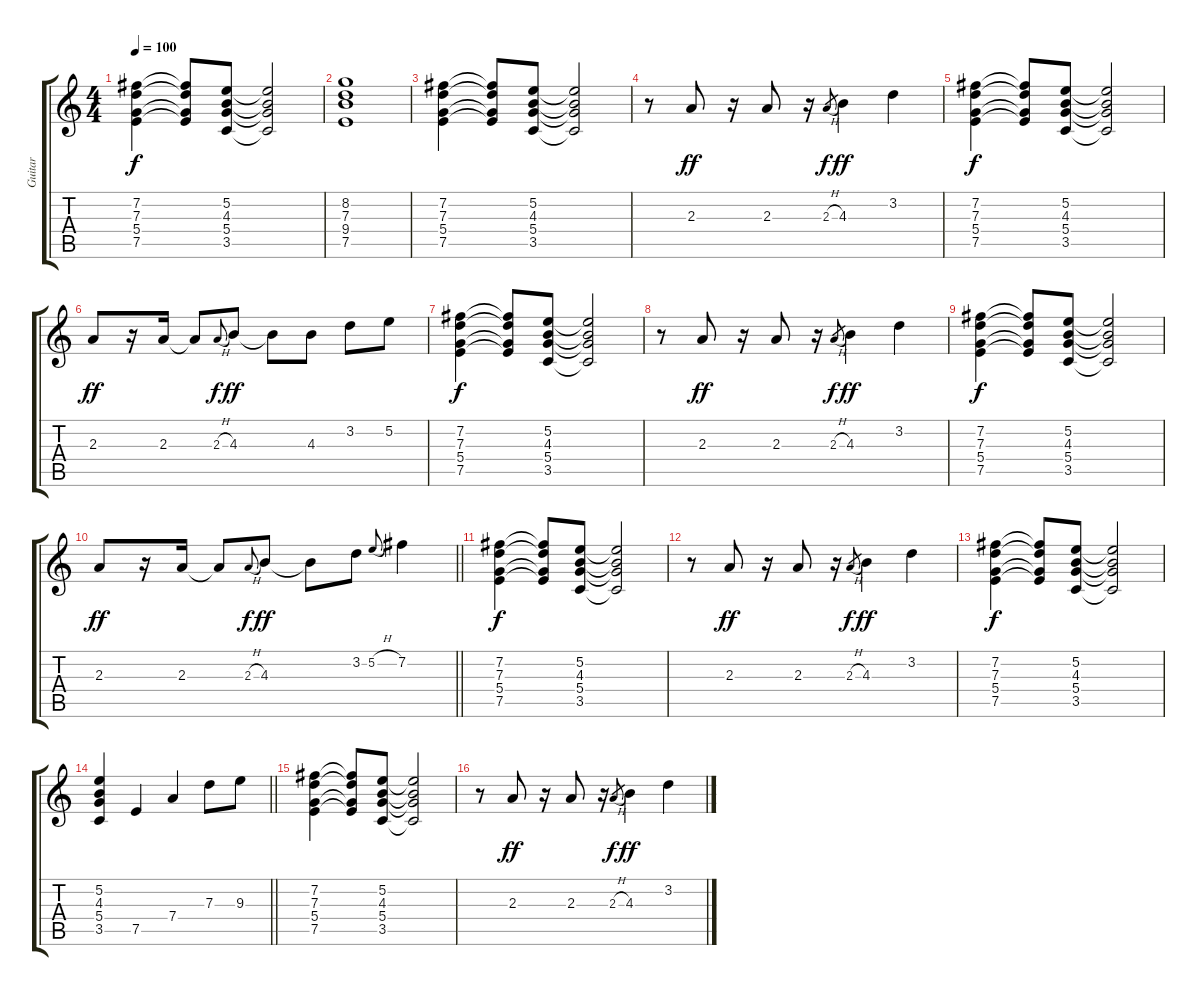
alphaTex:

\track ("Guitar" "Guitar") {instrument acousticguitarnylon}
\staff {score tabs}
\tuning (E4 B3 G3 D3 A2 E2) {hide}
\ts (4 4)
\tempo 100
\clef g2
\ks c
(7.2 7.3 5.4 7.5).4{dy f} (7.2{t} 7.3{t} 5.4{t} 7.5{t}).8 (5.2 4.3 5.4 3.5).8 (5.2{t} 4.3{t} 5.4{t} 3.5{t}).2 |
(8.2 7.3 9.4 7.5).1 |
(7.2 7.3 5.4 7.5).4 (7.2{t} 7.3{t} 5.4{t} 7.5{t}).8 (5.2 4.3 5.4 3.5).8 (5.2{t} 4.3{t} 5.4{t} 3.5{t}).2 |
r.8 2.3.8{dy ff} r.16 2.3.8 r.16 2.3{h}.8{gr dy f} 4.3.4{dy ff} 3.2.4 |
(7.2 7.3 5.4 7.5).4{dy f} (7.2{t} 7.3{t} 5.4{t} 7.5{t}).8 (5.2 4.3 5.4 3.5).8 (5.2{t} 4.3{t} 5.4{t} 3.5{t}).2 |
2.3.8{dy ff} r.16 2.3.16 2.3{t}.8 2.3{h}.8{gr onbeat dy f} 4.3.8{dy ff} 4.3{t}.8 4.3.8 3.2.8 5.2.8 |
(7.2 7.3 5.4 7.5).4{dy f} (7.2{t} 7.3{t} 5.4{t} 7.5{t}).8 (5.2 4.3 5.4 3.5).8 (5.2{t} 4.3{t} 5.4{t} 3.5{t}).2 |
r.8 2.3.8{dy ff} r.16 2.3.8 r.16 2.3{h}.8{gr dy f} 4.3.4{dy ff} 3.2.4 |
(7.2 7.3 5.4 7.5).4{dy f} (7.2{t} 7.3{t} 5.4{t} 7.5{t}).8 (5.2 4.3 5.4 3.5).8 (5.2{t} 4.3{t} 5.4{t} 3.5{t}).2 |
\barLineRight lightlight
2.3.8{dy ff} r.16 2.3.16 2.3{t}.8 2.3{h}.8{gr onbeat dy f} 4.3.8{dy ff} 4.3{t}.8 3.2.8 5.2{h}.8{gr onbeat} 7.2.4 |
(7.2 7.3 5.4 7.5).4{dy f} (7.2{t} 7.3{t} 5.4{t} 7.5{t}).8 (5.2 4.3 5.4 3.5).8 (5.2{t} 4.3{t} 5.4{t} 3.5{t}).2 |
r.8 2.3.8{dy ff} r.16 2.3.8 r.16 2.3{h}.8{gr dy f} 4.3.4{dy ff} 3.2.4 |
(7.2 7.3 5.4 7.5).4{dy f} (7.2{t} 7.3{t} 5.4{t} 7.5{t}).8 (5.2 4.3 5.4 3.5).8 (5.2{t} 4.3{t} 5.4{t} 3.5{t}).2 |
\barLineRight lightlight
(5.2 4.3 5.4 3.5).4 7.5.4 7.4.4 7.3.8 9.3.8 |
(7.2 7.3 5.4 7.5).4 (7.2{t} 7.3{t} 5.4{t} 7.5{t}).8 (5.2 4.3 5.4 3.5).8 (5.2{t} 4.3{t} 5.4{t} 3.5{t}).2 |
r.8 2.3.8{dy ff} r.16 2.3.8 r.16 2.3{h}.8{gr dy f} 4.3.4{dy ff} 3.2.4
